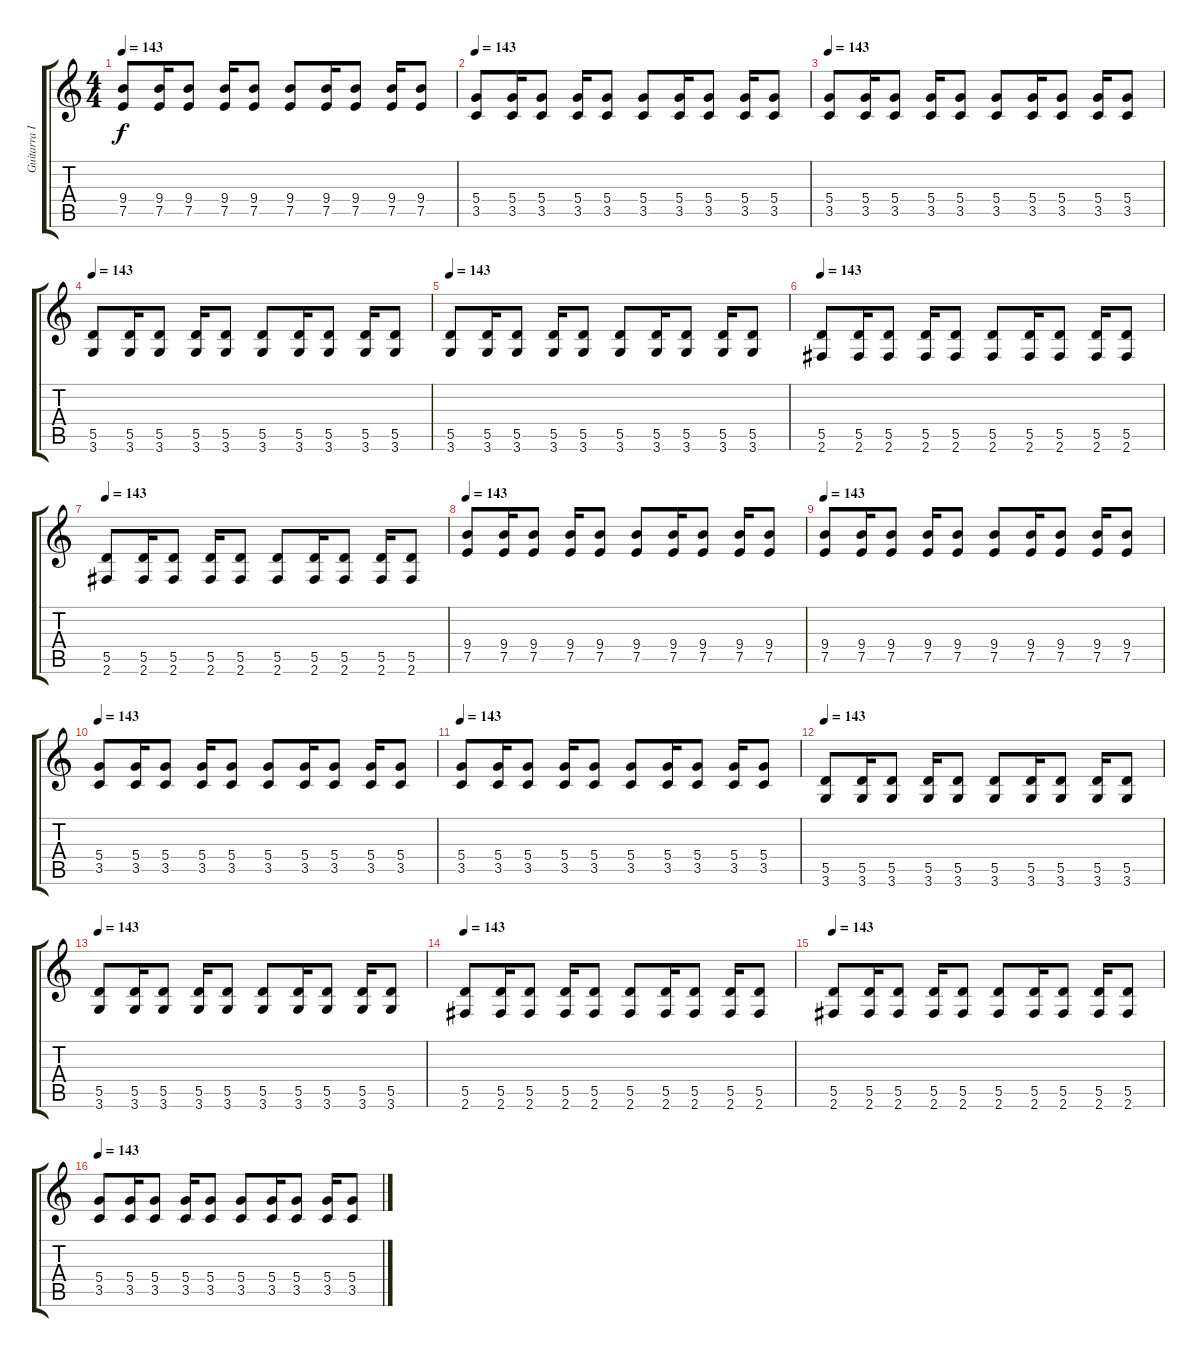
\track ("Guitarra I" "Guitarra I") {instrument overdrivenguitar}
\staff {score tabs}
\tuning (E4 B3 G3 D3 A2 E2) {hide}
\ts (4 4)
\tempo 143
\clef g2
\ks c
(9.4 7.5).8{dy f} (9.4 7.5).16 (9.4 7.5).8 (9.4 7.5).16 (9.4 7.5).8 (9.4 7.5).8 (9.4 7.5).16 (9.4 7.5).8 (9.4 7.5).16 (9.4 7.5).8 |
\tempo 143
(5.4 3.5).8 (5.4 3.5).16 (5.4 3.5).8 (5.4 3.5).16 (5.4 3.5).8 (5.4 3.5).8 (5.4 3.5).16 (5.4 3.5).8 (5.4 3.5).16 (5.4 3.5).8 |
\tempo 143
(5.4 3.5).8 (5.4 3.5).16 (5.4 3.5).8 (5.4 3.5).16 (5.4 3.5).8 (5.4 3.5).8 (5.4 3.5).16 (5.4 3.5).8 (5.4 3.5).16 (5.4 3.5).8 |
\tempo 143
(5.5 3.6).8 (5.5 3.6).16 (5.5 3.6).8 (5.5 3.6).16 (5.5 3.6).8 (5.5 3.6).8 (5.5 3.6).16 (5.5 3.6).8 (5.5 3.6).16 (5.5 3.6).8 |
\tempo 143
(5.5 3.6).8 (5.5 3.6).16 (5.5 3.6).8 (5.5 3.6).16 (5.5 3.6).8 (5.5 3.6).8 (5.5 3.6).16 (5.5 3.6).8 (5.5 3.6).16 (5.5 3.6).8 |
\tempo 143
(5.5 2.6).8 (5.5 2.6).16 (5.5 2.6).8 (5.5 2.6).16 (5.5 2.6).8 (5.5 2.6).8 (5.5 2.6).16 (5.5 2.6).8 (5.5 2.6).16 (5.5 2.6).8 |
\tempo 143
(5.5 2.6).8 (5.5 2.6).16 (5.5 2.6).8 (5.5 2.6).16 (5.5 2.6).8 (5.5 2.6).8 (5.5 2.6).16 (5.5 2.6).8 (5.5 2.6).16 (5.5 2.6).8 |
\tempo 143
(9.4 7.5).8 (9.4 7.5).16 (9.4 7.5).8 (9.4 7.5).16 (9.4 7.5).8 (9.4 7.5).8 (9.4 7.5).16 (9.4 7.5).8 (9.4 7.5).16 (9.4 7.5).8 |
\tempo 143
(9.4 7.5).8 (9.4 7.5).16 (9.4 7.5).8 (9.4 7.5).16 (9.4 7.5).8 (9.4 7.5).8 (9.4 7.5).16 (9.4 7.5).8 (9.4 7.5).16 (9.4 7.5).8 |
\tempo 143
(5.4 3.5).8 (5.4 3.5).16 (5.4 3.5).8 (5.4 3.5).16 (5.4 3.5).8 (5.4 3.5).8 (5.4 3.5).16 (5.4 3.5).8 (5.4 3.5).16 (5.4 3.5).8 |
\tempo 143
(5.4 3.5).8 (5.4 3.5).16 (5.4 3.5).8 (5.4 3.5).16 (5.4 3.5).8 (5.4 3.5).8 (5.4 3.5).16 (5.4 3.5).8 (5.4 3.5).16 (5.4 3.5).8 |
\tempo 143
(5.5 3.6).8 (5.5 3.6).16 (5.5 3.6).8 (5.5 3.6).16 (5.5 3.6).8 (5.5 3.6).8 (5.5 3.6).16 (5.5 3.6).8 (5.5 3.6).16 (5.5 3.6).8 |
\tempo 143
(5.5 3.6).8 (5.5 3.6).16 (5.5 3.6).8 (5.5 3.6).16 (5.5 3.6).8 (5.5 3.6).8 (5.5 3.6).16 (5.5 3.6).8 (5.5 3.6).16 (5.5 3.6).8 |
\tempo 143
(5.5 2.6).8 (5.5 2.6).16 (5.5 2.6).8 (5.5 2.6).16 (5.5 2.6).8 (5.5 2.6).8 (5.5 2.6).16 (5.5 2.6).8 (5.5 2.6).16 (5.5 2.6).8 |
\tempo 143
(5.5 2.6).8 (5.5 2.6).16 (5.5 2.6).8 (5.5 2.6).16 (5.5 2.6).8 (5.5 2.6).8 (5.5 2.6).16 (5.5 2.6).8 (5.5 2.6).16 (5.5 2.6).8 |
\tempo 143
(5.4 3.5).8 (5.4 3.5).16 (5.4 3.5).8 (5.4 3.5).16 (5.4 3.5).8 (5.4 3.5).8 (5.4 3.5).16 (5.4 3.5).8 (5.4 3.5).16 (5.4 3.5).8
